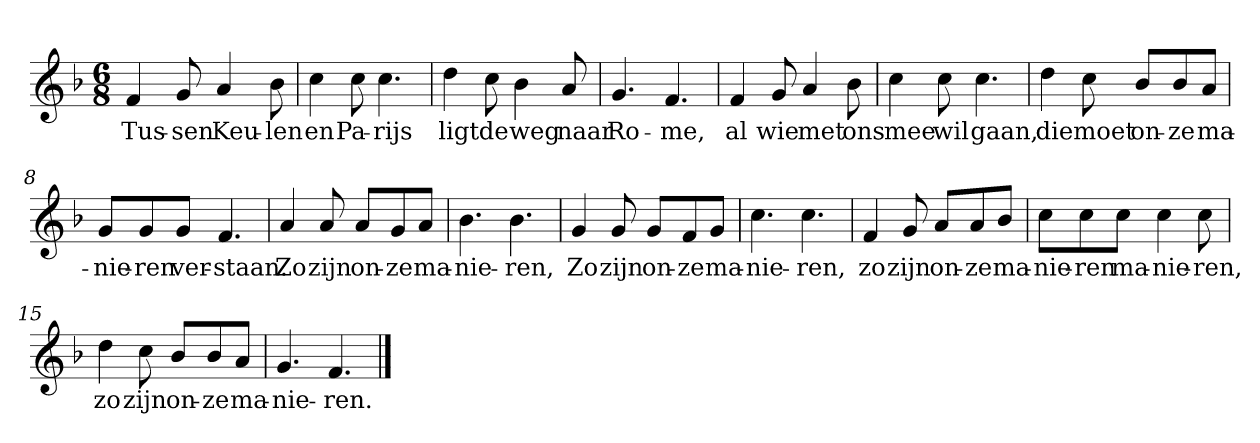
**kern	**text
*part1	*part1
*staff1	*staff1
*clefG2	*
*k[b-]	*
*F:	*
*M6/8	*
*MM120	*
=1	=1
4f	Tus-
8g	-sen
4a	Keu-
8b-	-len
=2	=2
4cc	en
8cc	Pa-
4.cc	-rijs
=3	=3
4dd	ligt
8cc	de
4b-	weg
8a	naar
=4	=4
4.g	Ro-
4.f	-me,
=5	=5
4f	al
8g	wie
4a	met
8b-	ons
=6	=6
4cc	mee
8cc	wil
4.cc	gaan,
=7	=7
4dd	die
8cc	moet
8b-/L	on-
8b-/	-ze
8a/J	ma-
=8	=8
8g/L	-nie-
8g/	-ren
8g/J	ver-
4.f	-staan.
=9	=9
4a	Zo
8a	zijn
8a/L	on-
8g/	-ze
8a/J	ma-
=10	=10
4.b-	-nie-
4.b-	-ren,
=11	=11
4g	Zo
8g	zijn
8g/L	on-
8f/	-ze
8g/J	ma-
=12	=12
4.cc	-nie-
4.cc	-ren,
=13	=13
4f	zo
8g	zijn
8a/L	on-
8a/	-ze
8b-/J	ma-
=14	=14
8cc\L	-nie-
8cc\	-ren
8cc\J	ma-
4cc	-nie-
8cc	-ren,
=15	=15
4dd	zo
8cc	zijn
8b-/L	on-
8b-/	-ze
8a/J	ma-
=16	=16
4.g	-nie-
4.f	-ren.
==	==
*-	*-
